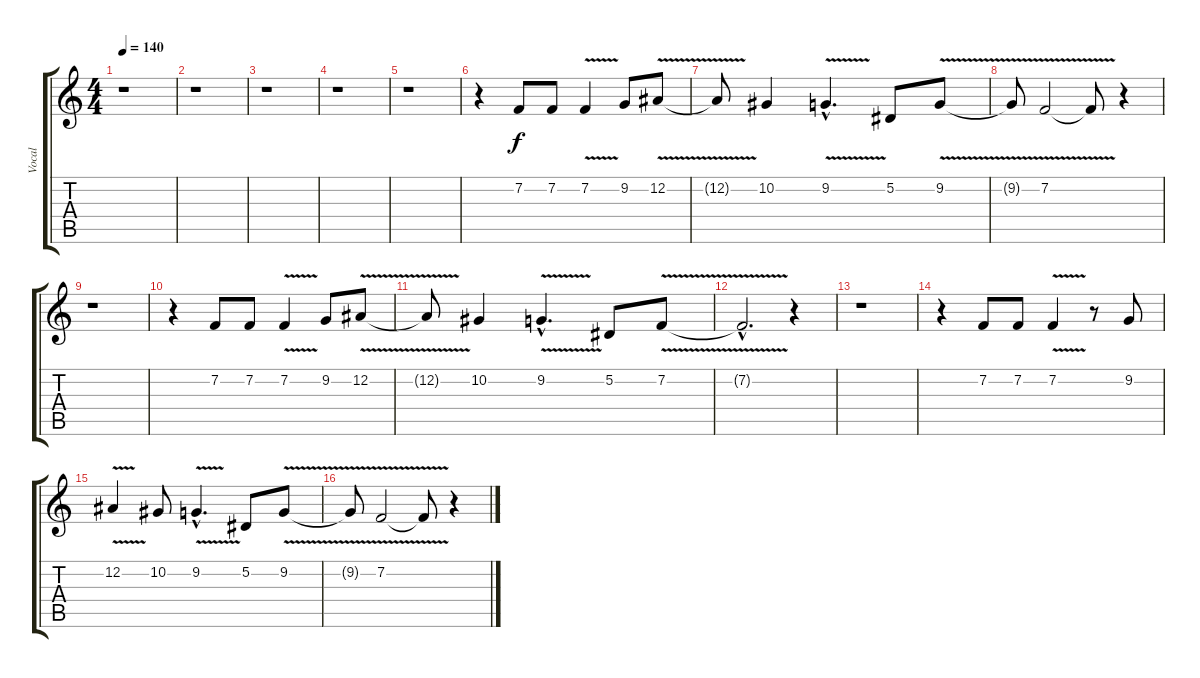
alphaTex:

\track ("Vocal" "Vocal") {instrument tenorsax}
\staff {score tabs}
\tuning (Eb4 Bb3 Gb3 Db3 Ab2 Eb2) {hide}
\ts (4 4)
\tempo 140
\clef g2
\ks c
r.1{dy f} |
r.1 |
r.1 |
r.1 |
r.1 |
r.4 7.2.8 7.2.8 7.2{v}.4 9.2.8 12.2{v}.8 |
12.2{t}.8 10.2.4 9.2{v hac}.4{d} 5.2.8 9.2{v}.8 |
9.2{t}.8 7.2{v}.2 7.2{t}.8 r.4 |
r.1 |
r.4 7.2.8 7.2.8 7.2{v}.4 9.2.8 12.2{v}.8 |
12.2{t}.8 10.2.4 9.2{v hac}.4{d} 5.2.8 7.2{v}.8 |
7.2{hac t}.2{d} r.4 |
r.1 |
r.4 7.2.8 7.2.8 7.2{v}.4 r.8 9.2.8 |
12.2{v}.4 10.2.8 9.2{v hac}.4{d} 5.2.8 9.2{v}.8 |
9.2{t}.8 7.2{v}.2 7.2{t}.8 r.4
